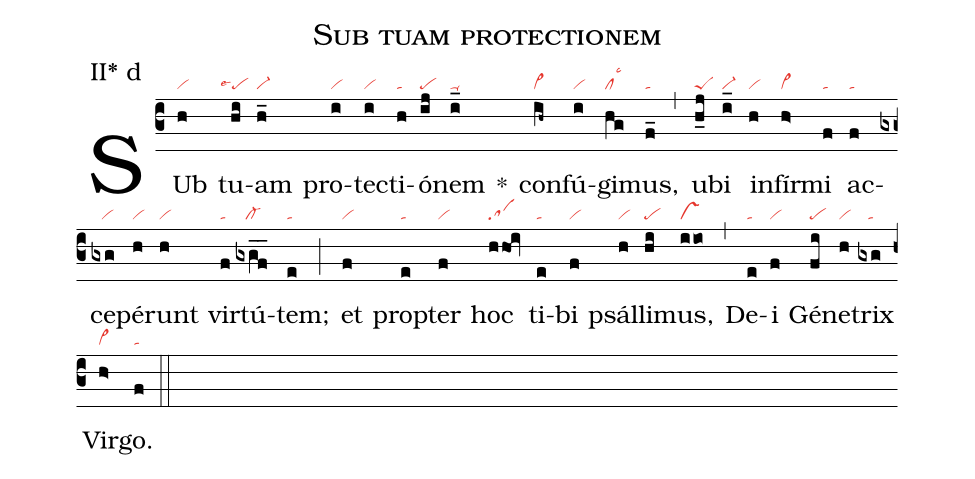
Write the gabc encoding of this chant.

name: Sub tuam protectionem;
annotation: II* d;
mode: 2;
nabc-lines: 1;
%%
(c3)
SUb(h|vi) tu(hi|```pelse4)am(h_|vi-) pro(i|vi)tec(i|vi)ti(h|ta)ó(ij|pe)nem(i_|ta-) *()
con(ih~|vi>)fú(i|vi)gi(hg|cllsc3)mus,(f_|ta) (,)
u(h_j|peS)bi(i_|vi-) in(h|vi)fír(h>|vi>)mi(f|ta) ac(f|ta)ce(gxg|///vi)pé(h|vi)runt(h|vi) vir(f|ta)tú(gxgf__|///cl-)tem;(e|ta) (;)
et(f|vi) pro(e|ta)pter(f|vi) hoc(hhOi|sa) ti(e|ta)bi(f|vi) psál(h|vi)li(hi|pe)mus,(iio|vs) (,)
De(e|ta)i(f|vi) Gé(fi|pe)ne(h|vi)trix(gxg|///ta) Vir(h>|vi>)go.(f|ta) (::)
